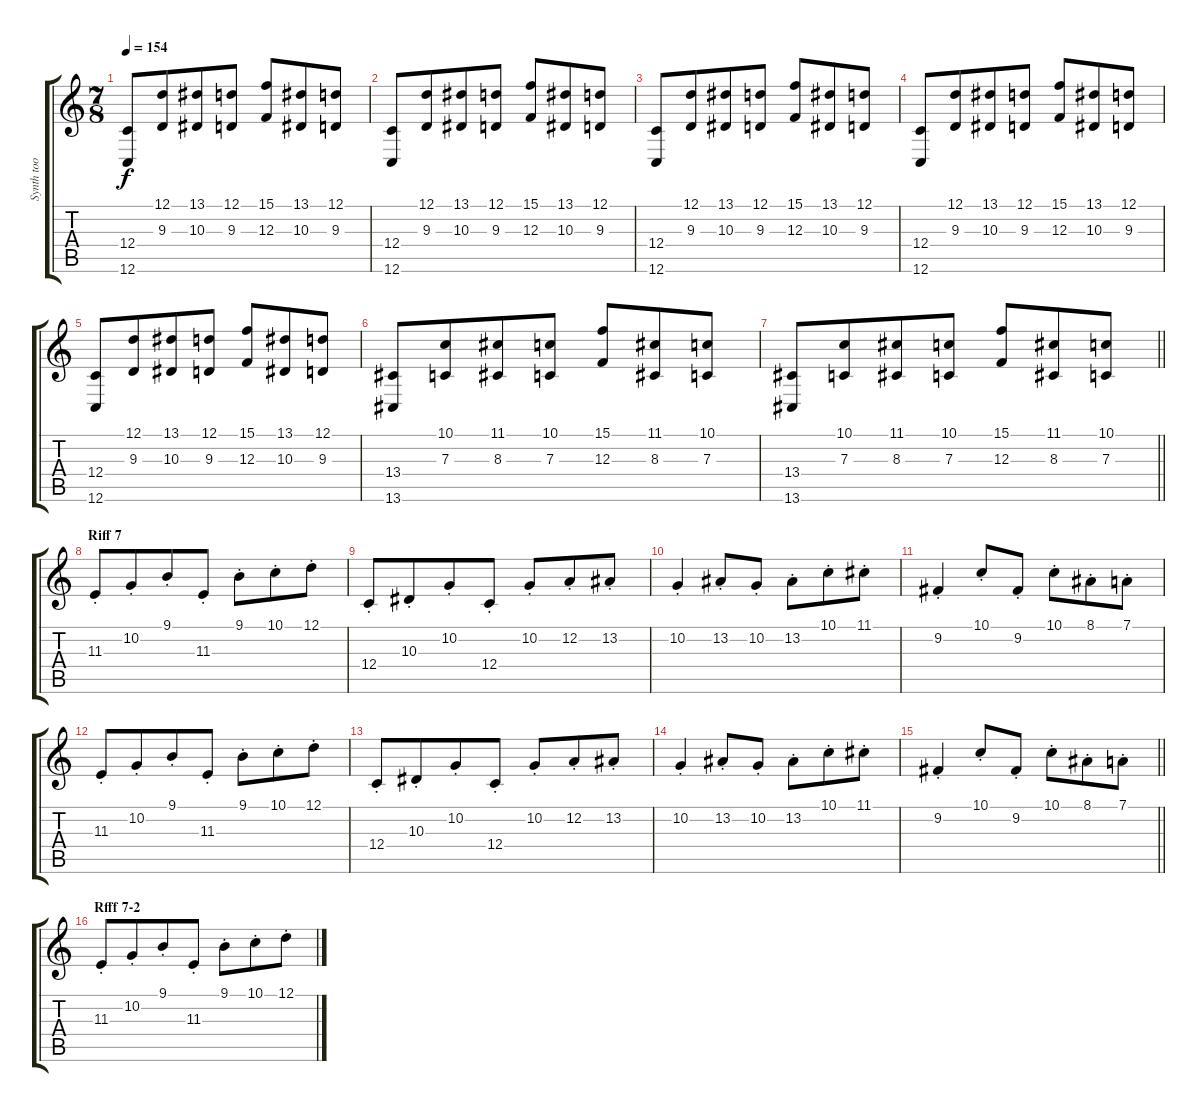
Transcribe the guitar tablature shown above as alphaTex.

\track ("Synth too" "Synth too") {instrument lead2sawtooth}
\staff {score tabs}
\tuning (D4 A3 F3 C3 G2 C2) {hide}
\ts (7 8)
\tempo 154
\clef g2
\ks c
(12.4 12.6).8{dy f} (12.1 9.3).8 (13.1 10.3).8 (12.1 9.3).8 (15.1 12.3).8 (13.1 10.3).8 (12.1 9.3).8 |
(12.4 12.6).8 (12.1 9.3).8 (13.1 10.3).8 (12.1 9.3).8 (15.1 12.3).8 (13.1 10.3).8 (12.1 9.3).8 |
(12.4 12.6).8 (12.1 9.3).8 (13.1 10.3).8 (12.1 9.3).8 (15.1 12.3).8 (13.1 10.3).8 (12.1 9.3).8 |
(12.4 12.6).8 (12.1 9.3).8 (13.1 10.3).8 (12.1 9.3).8 (15.1 12.3).8 (13.1 10.3).8 (12.1 9.3).8 |
(12.4 12.6).8 (12.1 9.3).8 (13.1 10.3).8 (12.1 9.3).8 (15.1 12.3).8 (13.1 10.3).8 (12.1 9.3).8 |
(13.4 13.6).8 (10.1 7.3).8 (11.1 8.3).8 (10.1 7.3).8 (15.1 12.3).8 (11.1 8.3).8 (10.1 7.3).8 |
\barLineRight lightlight
(13.4 13.6).8 (10.1 7.3).8 (11.1 8.3).8 (10.1 7.3).8 (15.1 12.3).8 (11.1 8.3).8 (10.1 7.3).8 |
\section ("" "Riff 7")
11.3{st}.8{volume 8} 10.2{st}.8 9.1{st}.8 11.3{st}.8 9.1{st}.8 10.1{st}.8 12.1{st}.8 |
12.4{st}.8 10.3{st}.8 10.2{st}.8 12.4{st}.8 10.2{st}.8 12.2{st}.8 13.2{st}.8 |
10.2{st}.4 13.2{st}.8 10.2{st}.8 13.2{st}.8 10.1{st}.8 11.1{st}.8 |
9.2{st}.4 10.1{st}.8 9.2{st}.8 10.1{st}.8 8.1{st}.8 7.1{st}.8 |
11.3{st}.8 10.2{st}.8 9.1{st}.8 11.3{st}.8 9.1{st}.8 10.1{st}.8 12.1{st}.8 |
12.4{st}.8 10.3{st}.8 10.2{st}.8 12.4{st}.8 10.2{st}.8 12.2{st}.8 13.2{st}.8 |
10.2{st}.4 13.2{st}.8 10.2{st}.8 13.2{st}.8 10.1{st}.8 11.1{st}.8 |
\barLineRight lightlight
9.2{st}.4 10.1{st}.8 9.2{st}.8 10.1{st}.8 8.1{st}.8 7.1{st}.8 |
\section ("" "Rfff 7-2")
11.3{st}.8{volume 8} 10.2{st}.8 9.1{st}.8 11.3{st}.8 9.1{st}.8 10.1{st}.8 12.1{st}.8
